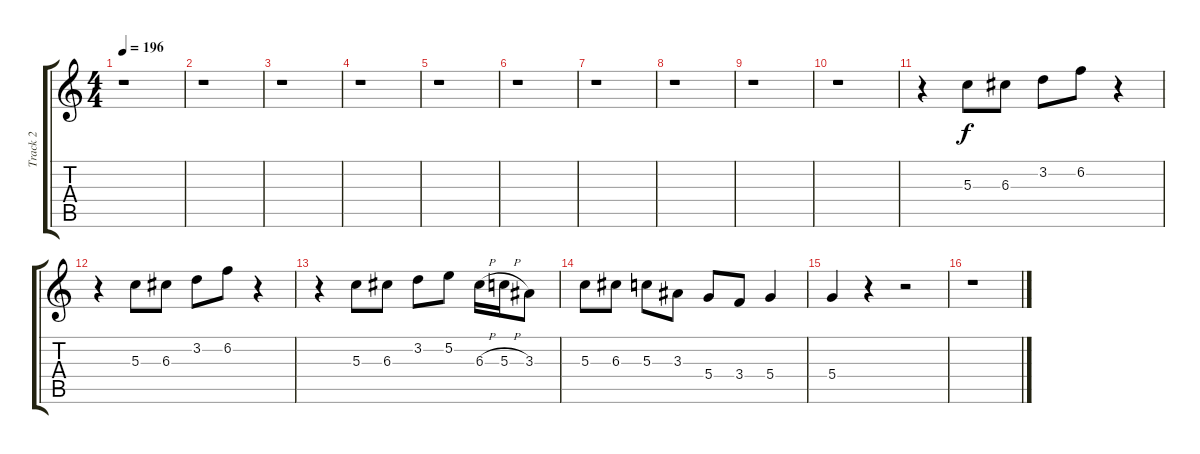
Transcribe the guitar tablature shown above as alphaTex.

\track ("Track 2" "Track 2") {instrument electricguitarclean}
\staff {score tabs}
\tuning (E4 B3 G3 D3 A2 E2) {hide}
\ts (4 4)
\tempo 196
\clef g2
\ks c
r.1{dy f} |
r.1 |
r.1 |
r.1 |
r.1 |
r.1 |
r.1 |
r.1 |
r.1 |
r.1 |
r.4 5.3.8 6.3.8 3.2.8 6.2.8 r.4 |
r.4 5.3.8 6.3.8 3.2.8 6.2.8 r.4 |
r.4 5.3.8 6.3.8 3.2.8 5.2.8 6.3{h}.16 5.3{h}.16 3.3.8 |
5.3.8 6.3.8 5.3.8 3.3.8 5.4.8 3.4.8 5.4.4 |
5.4.4 r.4 r.2 |
r.1
